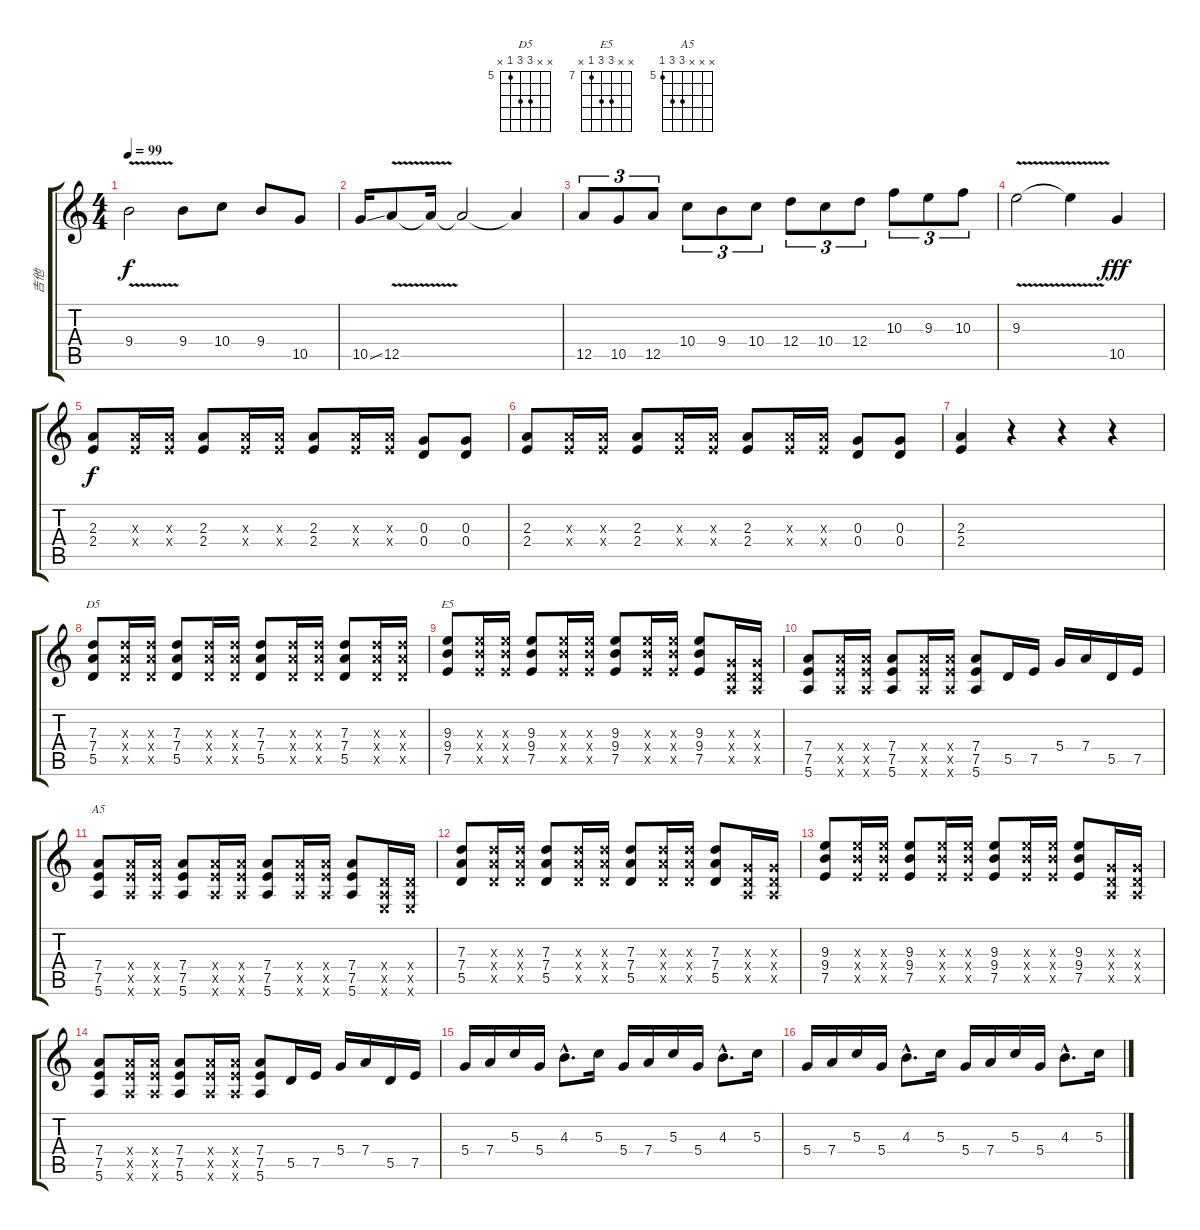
\track ("吉他" "吉他") {instrument distortionguitar}
\staff {score tabs}
\tuning (E4 B3 G3 D3 A2 E2) {hide}
\chord ("D5" x x 7 7 5 x) {firstfret 5}
\chord ("E5" x x 9 9 7 x) {firstfret 7}
\chord ("A5" x x x 7 7 5) {firstfret 5}
\ts (4 4)
\tempo 99
\clef g2
\ks c
9.4{v}.2{dy f volume 10} 9.4.8 10.4.8 9.4.8 10.5.8 |
10.5{ss}.16 12.5{v}.8 12.5{t}.16 12.5{t}.2 12.5{t}.4 |
12.5.8{tu (3 2)} 10.5.8{tu (3 2)} 12.5.8{tu (3 2)} 10.4.8{tu (3 2)} 9.4.8{tu (3 2)} 10.4.8{tu (3 2)} 12.4.8{tu (3 2)} 10.4.8{tu (3 2)} 12.4.8{tu (3 2)} 10.3.8{tu (3 2)} 9.3.8{tu (3 2)} 10.3.8{tu (3 2)} |
9.3{v}.2 9.3{t}.4 10.5.4{dy fff} |
(2.3 2.4).8{dy f volume 16} (2.3{x} 2.4{x}).16 (2.3{x} 2.4{x}).16 (2.3 2.4).8 (2.3{x} 2.4{x}).16 (2.3{x} 2.4{x}).16 (2.3 2.4).8 (2.3{x} 2.4{x}).16 (2.3{x} 2.4{x}).16 (0.3 0.4).8 (0.3 0.4).8 |
(2.3 2.4).8 (2.3{x} 2.4{x}).16 (2.3{x} 2.4{x}).16 (2.3 2.4).8 (2.3{x} 2.4{x}).16 (2.3{x} 2.4{x}).16 (2.3 2.4).8 (2.3{x} 2.4{x}).16 (2.3{x} 2.4{x}).16 (0.3 0.4).8 (0.3 0.4).8 |
(2.3 2.4).4 r.4 r.4 r.4 |
(7.3 7.4 5.5).8{ch "D5" volume 12} (7.3{x} 7.4{x} 5.5{x}).16 (7.3{x} 7.4{x} 5.5{x}).16 (7.3 7.4 5.5).8 (7.3{x} 7.4{x} 5.5{x}).16 (7.3{x} 7.4{x} 5.5{x}).16 (7.3 7.4 5.5).8 (7.3{x} 7.4{x} 5.5{x}).16 (7.3{x} 7.4{x} 5.5{x}).16 (7.3 7.4 5.5).8 (7.3{x} 7.4{x} 5.5{x}).16 (7.3{x} 7.4{x} 5.5{x}).16 |
(9.3 9.4 7.5).8{ch "E5"} (9.3{x} 9.4{x} 7.5{x}).16 (9.3{x} 9.4{x} 7.5{x}).16 (9.3 9.4 7.5).8 (9.3{x} 9.4{x} 7.5{x}).16 (9.3{x} 9.4{x} 7.5{x}).16 (9.3 9.4 7.5).8 (9.3{x} 9.4{x} 7.5{x}).16 (9.3{x} 9.4{x} 7.5{x}).16 (9.3 9.4 7.5).8 (0.3{x} 0.4{x} 0.5{x}).16 (0.3{x} 0.4{x} 0.5{x}).16 |
(7.4 7.5 5.6).8 (7.4{x} 7.5{x} 5.6{x}).16 (7.4{x} 7.5{x} 5.6{x}).16 (7.4 7.5 5.6).8 (7.4{x} 7.5{x} 5.6{x}).16 (7.4{x} 7.5{x} 5.6{x}).16 (7.4 7.5 5.6).8{volume 14} 5.5.16 7.5.16 5.4.16 7.4.16 5.5.16 7.5.16 |
(7.4 7.5 5.6).8{ch "A5" volume 12} (7.4{x} 7.5{x} 5.6{x}).16 (7.4{x} 7.5{x} 5.6{x}).16 (7.4 7.5 5.6).8 (7.4{x} 7.5{x} 5.6{x}).16 (7.4{x} 7.5{x} 5.6{x}).16 (7.4 7.5 5.6).8 (7.4{x} 7.5{x} 5.6{x}).16 (7.4{x} 7.5{x} 5.6{x}).16 (7.4 7.5 5.6).8 (0.4{x} 0.5{x} 0.6{x}).16 (0.4{x} 0.5{x} 0.6{x}).16 |
(7.3 7.4 5.5).8 (7.3{x} 7.4{x} 5.5{x}).16 (7.3{x} 7.4{x} 5.5{x}).16 (7.3 7.4 5.5).8 (7.3{x} 7.4{x} 5.5{x}).16 (7.3{x} 7.4{x} 5.5{x}).16 (7.3 7.4 5.5).8 (7.3{x} 7.4{x} 5.5{x}).16 (7.3{x} 7.4{x} 5.5{x}).16 (7.3 7.4 5.5).8 (0.3{x} 0.4{x} 0.5{x}).16 (0.3{x} 0.4{x} 0.5{x}).16 |
(9.3 9.4 7.5).8 (9.3{x} 9.4{x} 7.5{x}).16 (9.3{x} 9.4{x} 7.5{x}).16 (9.3 9.4 7.5).8 (9.3{x} 9.4{x} 7.5{x}).16 (9.3{x} 9.4{x} 7.5{x}).16 (9.3 9.4 7.5).8 (9.3{x} 9.4{x} 7.5{x}).16 (9.3{x} 9.4{x} 7.5{x}).16 (9.3 9.4 7.5).8 (0.3{x} 0.4{x} 0.5{x}).16 (0.3{x} 0.4{x} 0.5{x}).16 |
(7.4 7.5 5.6).8 (7.4{x} 7.5{x} 5.6{x}).16 (7.4{x} 7.5{x} 5.6{x}).16 (7.4 7.5 5.6).8 (7.4{x} 7.5{x} 5.6{x}).16 (7.4{x} 7.5{x} 5.6{x}).16 (7.4 7.5 5.6).8{volume 14} 5.5.16 7.5.16 5.4.16 7.4.16 5.5.16 7.5.16 |
5.4.16 7.4.16 5.3.16 5.4.16 4.3{hac}.8{d} 5.3.16 5.4.16 7.4.16 5.3.16 5.4.16 4.3{hac}.8{d} 5.3.16 |
5.4.16 7.4.16 5.3.16 5.4.16 4.3{hac}.8{d} 5.3.16 5.4.16 7.4.16 5.3.16 5.4.16 4.3{hac}.8{d} 5.3.16
